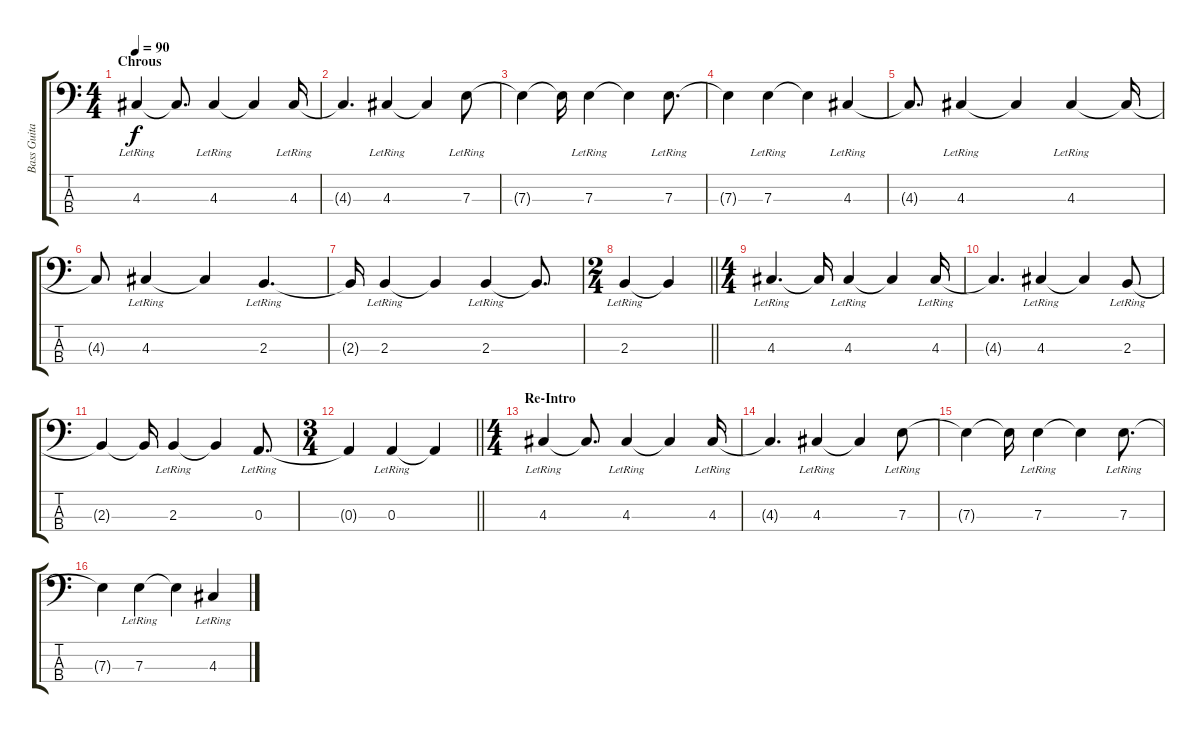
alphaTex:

\track ("Bass Guitar (Sultan)" "Bass Guita") {instrument electricbassfinger}
\staff {score tabs}
\tuning (G2 D2 A1 D1) {hide}
\ts (4 4)
\section ("" "Chrous")
\tempo 90
\clef f4
\ks c
4.3{lr}.4{dy f} 4.3{t}.8{d} 4.3{lr}.4 4.3{t}.4 4.3{lr}.16 |
4.3{t}.4{d} 4.3{lr}.4 4.3{t}.4 7.3{lr}.8 |
7.3{t}.4 7.3{t}.16 7.3{lr}.4 7.3{t}.4 7.3{lr}.8{d} |
7.3{t}.4 7.3{lr}.4 7.3{t}.4 4.3{lr}.4 |
4.3{t}.8{d} 4.3{lr}.4 4.3{t}.4 4.3{lr}.4 4.3{t}.16 |
4.3{t}.8 4.3{lr}.4 4.3{t}.4 2.3{lr}.4{d} |
2.3{t}.16 2.3{lr}.4 2.3{t}.4 2.3{lr}.4 2.3{t}.8{d} |
\ts (2 4)
\barLineRight lightlight
2.3{lr}.4 2.3{t}.4 |
\ts (4 4)
4.3{lr}.4{d} 4.3{t}.16 4.3{lr}.4 4.3{t}.4 4.3{lr}.16 |
4.3{t}.4{d} 4.3{lr}.4 4.3{t}.4 2.3{lr}.8 |
2.3{t}.4 2.3{t}.16 2.3{lr}.4 2.3{t}.4 0.3{lr}.8{d} |
\ts (3 4)
\barLineRight lightlight
0.3{t}.4 0.3{lr}.4 0.3{t}.4 |
\ts (4 4)
\section ("" "Re-Intro")
4.3{lr}.4 4.3{t}.8{d} 4.3{lr}.4 4.3{t}.4 4.3{lr}.16 |
4.3{t}.4{d} 4.3{lr}.4 4.3{t}.4 7.3{lr}.8 |
7.3{t}.4 7.3{t}.16 7.3{lr}.4 7.3{t}.4 7.3{lr}.8{d} |
7.3{t}.4 7.3{lr}.4 7.3{t}.4 4.3{lr}.4
